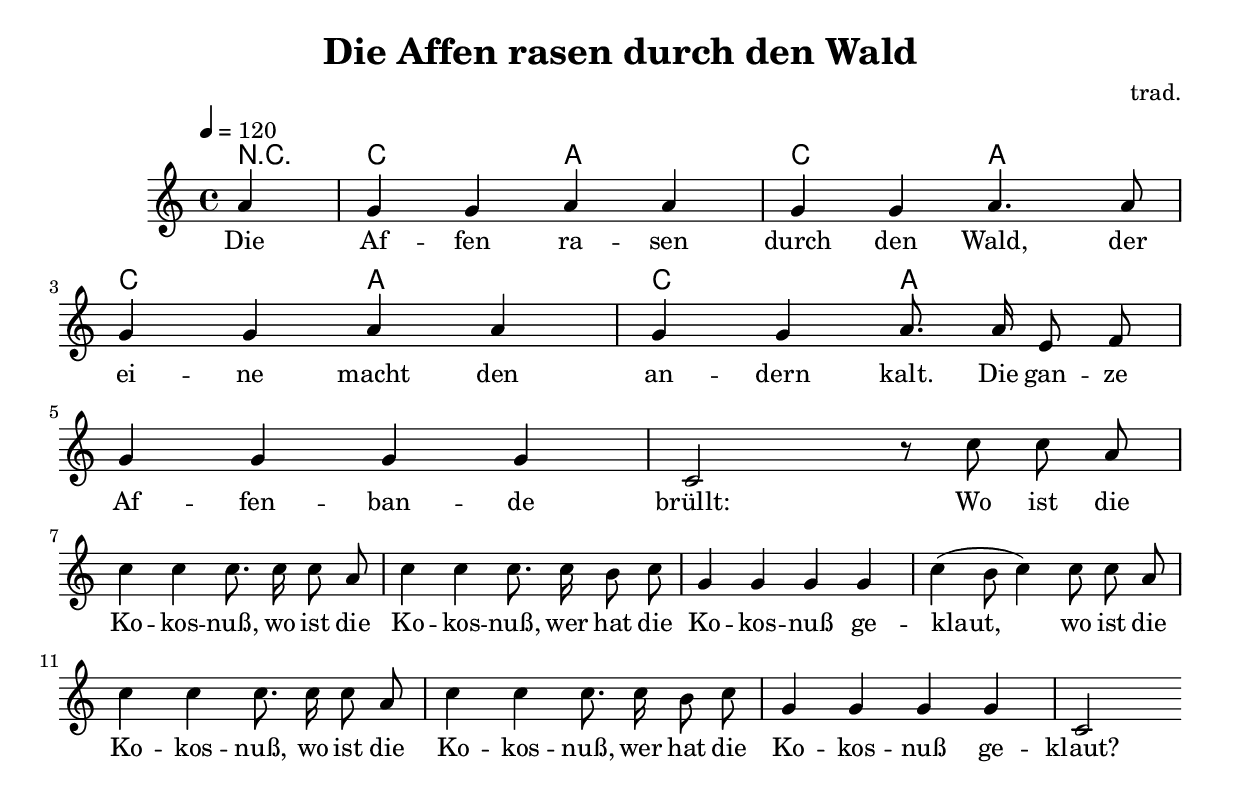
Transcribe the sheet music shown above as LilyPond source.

\version "2.12.3"

\header {
  title = "Die Affen rasen durch den Wald"
  composer = "trad."
}

melody = \relative a' {
    \tempo 4 = 120
    \clef treble
    \key c \major
    \time 4/4
    \autoBeamOff
    \partial 4 a4
    g4 g a a  g g a4. a8 \break
    g4 g a a  g g a8. a16 e8  f8 \break
    g4 g g g  c,2 r8 c'8 c8 a8 \break
    c4 c4 c8. c16 c8 a  c4 c4 c8. c16 b8 c
    g4 g g g c4(b8 c4) c8 c8 a8 \break
    c4 c4 c8. c16 c8 a  c4 c4 c8. c16 b8 c
    g4 g g g c,2
}
text = \lyricmode {
    Die Af -- fen ra -- sen durch den Wald, 
    der ei -- ne macht den an -- dern kalt.
    Die gan -- ze Af -- fen -- ban -- de brüllt:
    Wo ist die Ko -- kos -- nuß, wo ist die Ko -- kos -- nuß, 
    wer hat die Ko -- kos -- nuß ge -- klaut,
    wo ist die Ko -- kos -- nuß, wo ist die Ko -- kos -- nuß, 
    wer hat die Ko -- kos -- nuß ge -- klaut?
}
harmonies = \chordmode {
     r4
     c2     a2     c2       a2
     c2     a2     c2       a2
}
\score {
<<
\new ChordNames {
\set chordChanges = ##t
\harmonies
}
\new Voice = "one" { \autoBeamOff \melody }
\new Lyrics \lyricsto "one" \text
>>
\layout { }
\midi { }
}
